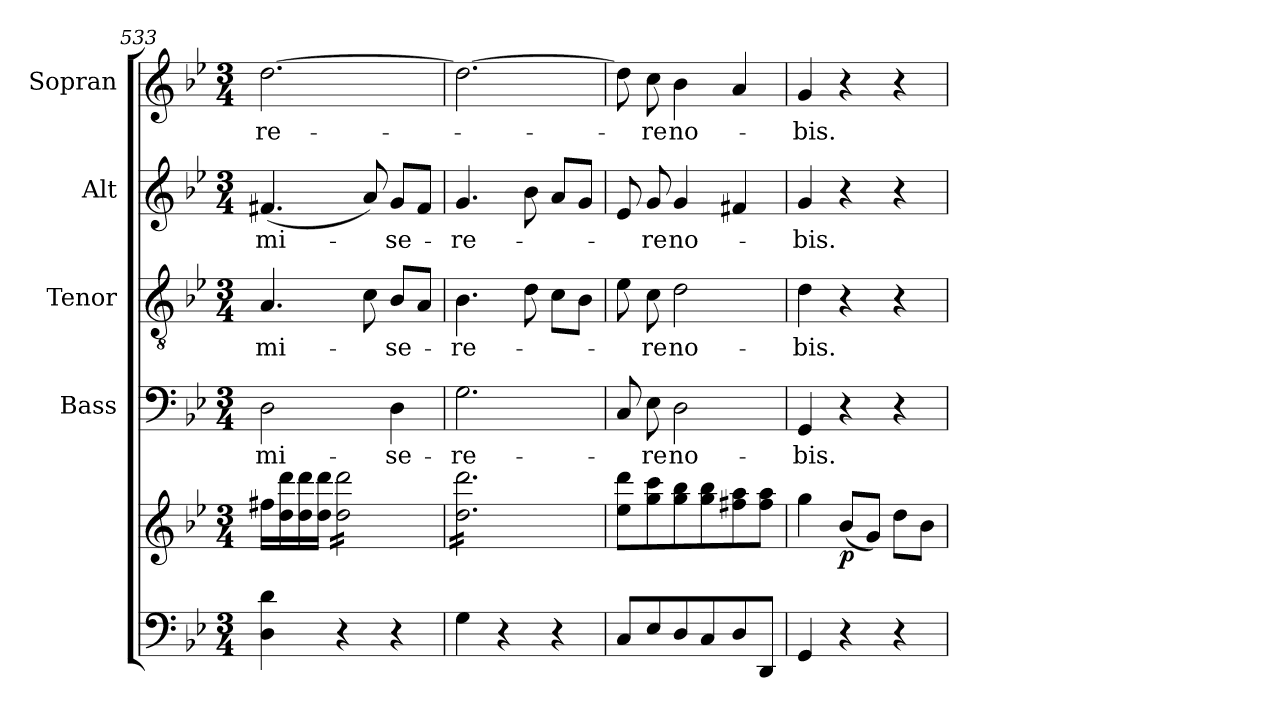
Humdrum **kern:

**kern	**kern	**dynam	**kern	**text	**kern	**text	**kern	**text	**kern	**text
*part5	*part5	*part5	*part4	*part4	*part3	*part3	*part2	*part2	*part1	*part1
*staff6	*staff5	*staff5/6	*staff4	*staff4	*staff3	*staff3	*staff2	*staff2	*staff1	*staff1
*	*	*	*I"Bass	*	*I"Tenor	*	*I"Alt	*	*I"Sopran	*
*	*	*	*I'B.	*	*I'T.	*	*I'A.	*	*I'S.	*
!!LO:LB:g=z
*clefF4	*clefG2	*	*clefF4	*	*clefGv2	*	*clefG2	*	*clefG2	*
*k[b-e-]	*k[b-e-]	*	*k[b-e-]	*	*k[b-e-]	*	*k[b-e-]	*	*k[b-e-]	*
*B-:	*B-:	*	*B-:	*	*B-:	*	*B-:	*	*B-:	*
*M3/4	*M3/4	*	*M3/4	*	*M3/4	*	*M3/4	*	*M3/4	*
=533	=533	=533	=533	=533	=533	=533	=533	=533	=533	=533
!	!	!	!	!LO:LY:b	!	!LO:LY:b	!	!LO:LY:b	!	!LO:LY:b
4D\ 4d\	16ff#X\LL	.	2D\	mi-	4.A/	mi-	(<4.f#X/	mi-	[2.dd\	-re-
.	16dd\ 16ddd\	.	.	.	.	.	.	.	.	.
.	16dd\ 16ddd\	.	.	.	.	.	.	.	.	.
.	16dd\ 16ddd\JJ	.	.	.	.	.	.	.	.	.
*	*tremolo	*	*	*	*	*	*	*	*	*
4r	16dd\ 16ddd\LL	.	.	.	.	.	.	.	.	.
.	16dd\ 16ddd\	.	.	.	.	.	.	.	.	.
.	16dd\ 16ddd\	.	.	.	8c\	.	8a/)	.	.	.
.	16dd\ 16ddd\	.	.	.	.	.	.	.	.	.
!	!	!	!	!LO:LY:b	!	!LO:LY:b	!	!LO:LY:b	!	!
4r	16dd\ 16ddd\	.	4D\	-se-	8B-/L	-se-	8g/L	-se-	.	.
.	16dd\ 16ddd\	.	.	.	.	.	.	.	.	.
.	16dd\ 16ddd\	.	.	.	8A/J	.	8f#/J	.	.	.
.	16dd\ 16ddd\JJ	.	.	.	.	.	.	.	.	.
=534	=534	=534	=534	=534	=534	=534	=534	=534	=534	=534
!	!	!	!	!LO:LY:b	!	!LO:LY:b	!	!LO:LY:b	!	!
4G\	16dd\ 16ddd\LL	.	2.G\	-re-	4.B-\	-re-	4.g/	-re-	2.dd\_	.
.	16dd\ 16ddd\	.	.	.	.	.	.	.	.	.
.	16dd\ 16ddd\	.	.	.	.	.	.	.	.	.
.	16dd\ 16ddd\	.	.	.	.	.	.	.	.	.
4r	16dd\ 16ddd\	.	.	.	.	.	.	.	.	.
.	16dd\ 16ddd\	.	.	.	.	.	.	.	.	.
.	16dd\ 16ddd\	.	.	.	8d\	.	8b-\	.	.	.
.	16dd\ 16ddd\	.	.	.	.	.	.	.	.	.
4r	16dd\ 16ddd\	.	.	.	8c\L	.	8a/L	.	.	.
.	16dd\ 16ddd\	.	.	.	.	.	.	.	.	.
.	16dd\ 16ddd\	.	.	.	8B-\J	.	8g/J	.	.	.
.	16dd\ 16ddd\JJ	.	.	.	.	.	.	.	.	.
*	*Xtremolo	*	*	*	*	*	*	*	*	*
=535	=535	=535	=535	=535	=535	=535	=535	=535	=535	=535
8C/L	8ee-\ 8ddd\L	.	8C/	.	8e-\	.	8e-/	.	8dd\]	.
!	!	!	!	!LO:LY:b	!	!LO:LY:b	!	!LO:LY:b	!	!LO:LY:b
8E-/	8gg\ 8ccc\	.	8E-\	-re	8c\	-re	8g/	-re	8cc\	-re
!	!	!	!	!LO:LY:b	!	!LO:LY:b	!	!LO:LY:b	!	!LO:LY:b
8D/	8gg\ 8bb-\	.	2D\	no-	2d\	no-	4g/	no-	4b-\	no-
8C/	8gg\ 8bb-\	.	.	.	.	.	.	.	.	.
8D/	8ff#X\ 8aa\	.	.	.	.	.	4f#X/	.	4a/	.
8DD/J	8ff#\ 8aa\J	.	.	.	.	.	.	.	.	.
=536	=536	=536	=536	=536	=536	=536	=536	=536	=536	=536
!	!	!	!	!LO:LY:b	!	!LO:LY:b	!	!LO:LY:b	!	!LO:LY:b
4GG/	4gg\	.	4GG/	-bis.	4d\	-bis.	4g/	-bis.	4g/	-bis.
!	!	!LO:DY:b	!	!	!	!	!	!	!	!
4r	(<8b-/L	p	4r	.	4r	.	4r	.	4r	.
.	8g/J)	.	.	.	.	.	.	.	.	.
4r	8dd\L	.	4r	.	4r	.	4r	.	4r	.
.	8b-\J	.	.	.	.	.	.	.	.	.
=	=	=	=	=	=	=	=	=	=	=
*-	*-	*-	*-	*-	*-	*-	*-	*-	*-	*-
